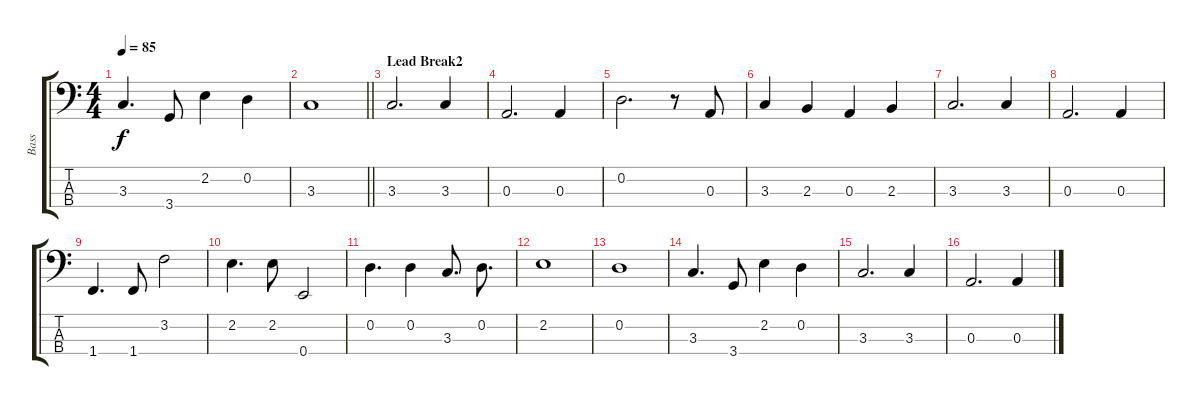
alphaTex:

\track ("Bass" "Bass") {instrument electricbassfinger}
\staff {score tabs}
\tuning (G2 D2 A1 E1) {hide}
\ts (4 4)
\tempo 85
\clef f4
\ks c
3.3.4{d dy f} 3.4.8 2.2.4 0.2.4 |
\barLineRight lightlight
3.3.1 |
\section ("" "Lead Break2")
3.3.2{d} 3.3.4 |
0.3.2{d} 0.3.4 |
0.2.2{d} r.8 0.3.8 |
3.3.4 2.3.4 0.3.4 2.3.4 |
3.3.2{d} 3.3.4 |
0.3.2{d} 0.3.4 |
1.4.4{d} 1.4.8 3.2.2 |
2.2.4{d} 2.2.8 0.4.2 |
0.2.4{d} 0.2.4 3.3.8{d} 0.2.8{d} |
2.2.1 |
0.2.1 |
3.3.4{d} 3.4.8 2.2.4 0.2.4 |
3.3.2{d} 3.3.4 |
0.3.2{d} 0.3.4
